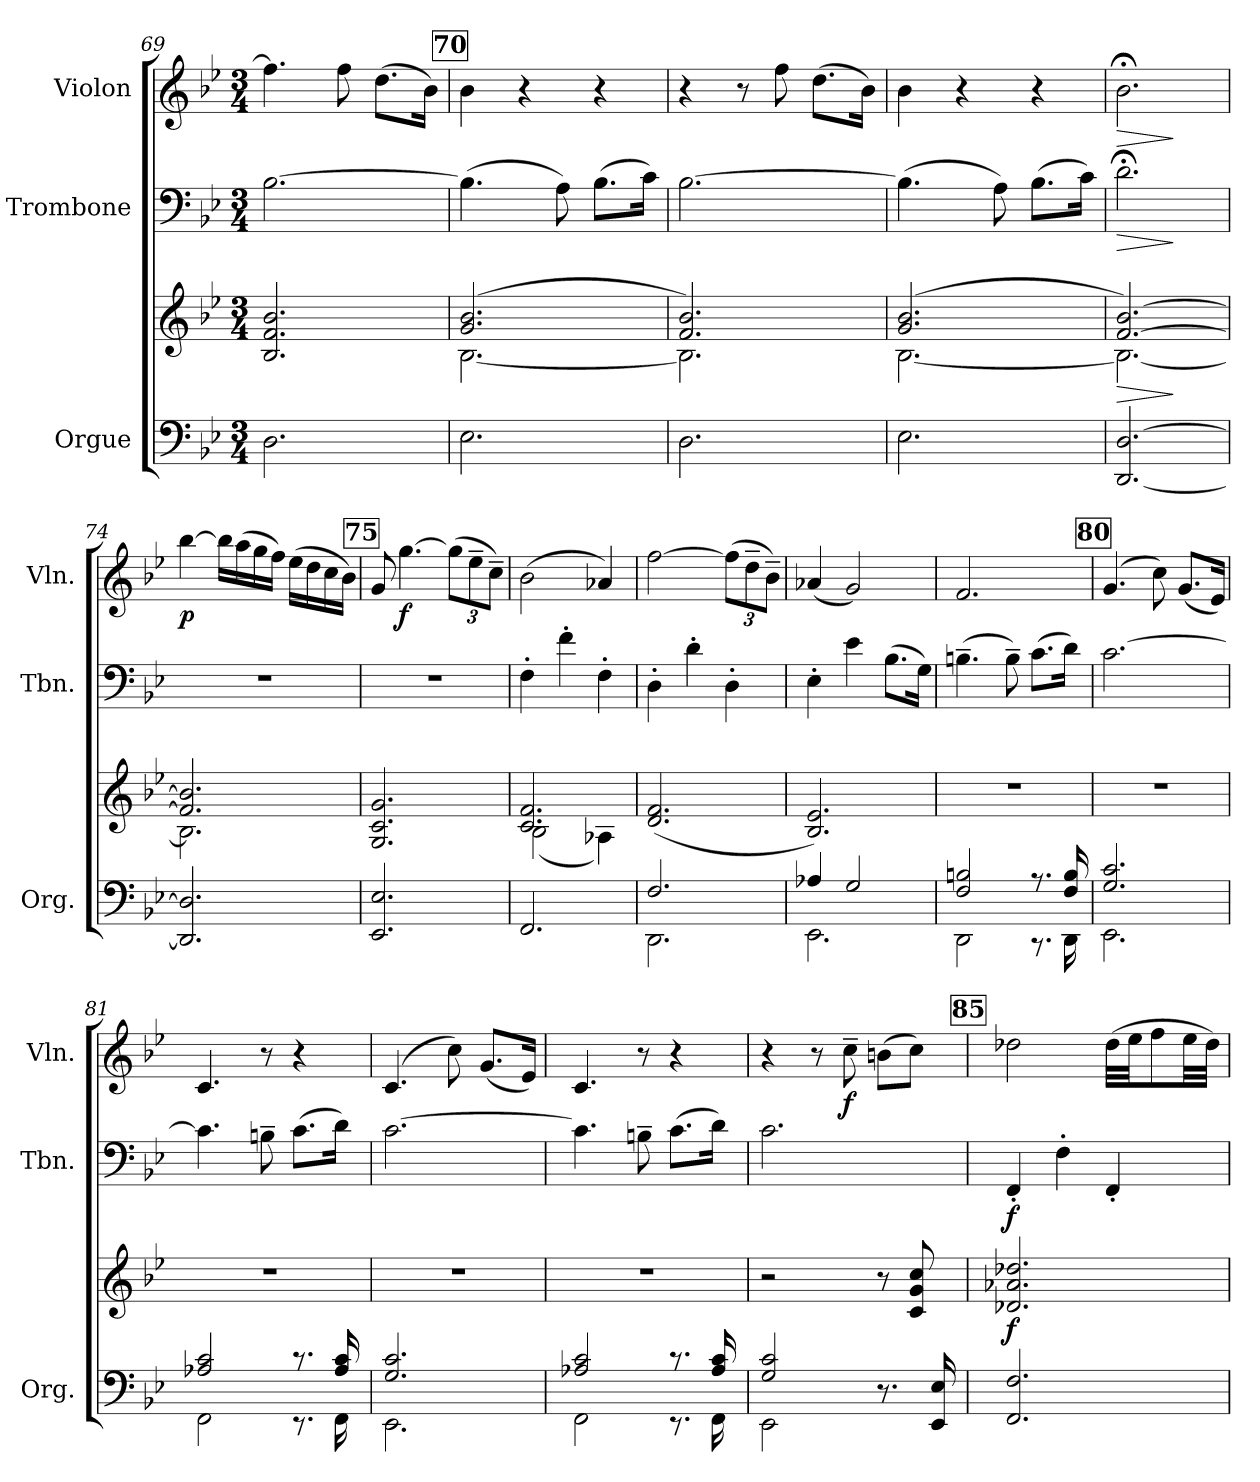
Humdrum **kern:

**kern	**kern	**dynam	**kern	**dynam	**kern	**dynam
*part3	*part3	*part3	*part2	*part2	*part1	*part1
*staff4	*staff3	*staff3/4	*staff2	*staff2	*staff1	*staff1
*I"Orgue	*	*	*I"Trombone	*	*I"Violon	*
*I'Org.	*	*	*I'Tbn.	*	*I'Vln.	*
*clefF4	*clefG2	*	*clefF4	*	*clefG2	*
*k[b-e-]	*k[b-e-]	*	*k[b-e-]	*	*k[b-e-]	*
*M3/4	*M3/4	*	*M3/4	*	*M3/4	*
=69	=69	=69	=69	=69	=69	=69
2.D\	2.B-/ 2.f/ 2.b-/	.	[2.B-\	.	4.ff\]	.
.	.	.	.	.	8ff\	.
.	.	.	.	.	(>8.dd\L	.
.	.	.	.	.	16b-\Jk)	.
!!LO:REH:place=s1:a:B:fs=14:t=70
=70	=70	=70	=70	=70	=70	=70
*	*^	*	*	*	*	*
2.E-\	(>2.g/ 2.b-/	[2.B-\	.	(>4.B-\]	.	4b-\	.
.	.	.	.	.	.	4r	.
.	.	.	.	8A\)	.	.	.
.	.	.	.	(>8.B-\L	.	4r	.
.	.	.	.	16c\Jk)	.	.	.
=71	=71	=71	=71	=71	=71	=71	=71
2.D\	2.f/ 2.b-/)	2.B-\]	.	[2.B-\	.	4r	.
.	.	.	.	.	.	8r	.
.	.	.	.	.	.	8ff\	.
.	.	.	.	.	.	(>8.dd\L	.
.	.	.	.	.	.	16b-\Jk)	.
=72	=72	=72	=72	=72	=72	=72	=72
2.E-\	(>2.g/ 2.b-/	[2.B-\	.	(>4.B-\]	.	4b-\	.
.	.	.	.	.	.	4r	.
.	.	.	.	8A\)	.	.	.
.	.	.	.	(>8.B-\L	.	4r	.
.	.	.	.	16c\Jk)	.	.	.
=73	=73	=73	=73	=73	=73	=73	=73
!	!	!	!LO:HP:b	!	!LO:HP:b	!	!LO:HP:b
[2.DD/ [2.D/	[2.f/ [2.b-/)	2.B-\_	>	2.d;<\	>	2.b-;<\	>
*	*v	*v	*	*	*	*	*
.	.	]	.	]	.	]
=74	=74	=74	=74	=74	=74	=74
*	*^	*	*	*	*	*
!	!	!	!	!	!	!	!LO:DY:b
2.DD/] 2.D/]	2.f/] 2.b-/]	2.B-\]	.	2.r	.	[4bb-\	p
.	.	.	.	.	.	16bb-\LL]	.
.	.	.	.	.	.	(>16aa\	.
.	.	.	.	.	.	16gg\	.
.	.	.	.	.	.	16ff\JJ)	.
.	.	.	.	.	.	(>16ee-\LL	.
.	.	.	.	.	.	16dd\	.
.	.	.	.	.	.	16cc\	.
.	.	.	.	.	.	16b-\JJ)	.
*	*v	*v	*	*	*	*	*
!!LO:REH:place=s1:a:B:fs=14:t=75
=75	=75	=75	=75	=75	=75	=75
2.EE-/ 2.E-/	2.G/ 2.c/ 2.g/	.	2.r	.	8g/	.
!	!	!	!	!	!	!LO:DY:b
.	.	.	.	.	[4.gg\	f
*	*	*	*	*	*Xbrackettup	*
.	.	.	.	.	(>12gg\L]	.
.	.	.	.	.	12ee-~\	.
.	.	.	.	.	12cc~\J)	.
!!LO:LB:g=z
=76	=76	=76	=76	=76	=76	=76
*	*^	*	*	*	*	*
2.FF/	2.c/ 2.f/	(<2B-\	.	4F'\	.	(>2b-\	.
.	.	.	.	4f'\	.	.	.
.	.	4A-X\)	.	4F'\	.	4a-X/)	.
*	*v	*v	*	*	*	*	*
=77	=77	=77	=77	=77	=77	=77
*^	*	*	*	*	*	*
2.F/	2.DD\	(<2.d/ 2.f/	.	4D'\	.	[2ff\	.
.	.	.	.	4d'\	.	.	.
.	.	.	.	4D'\	.	(>12ff\L]	.
.	.	.	.	.	.	12dd~\	.
.	.	.	.	.	.	12b-~\J)	.
=78	=78	=78	=78	=78	=78	=78	=78
4A-X/	2.EE-\	2.B-/ 2.e-/)	.	4E-'\	.	(<4a-X/	.
2G/	.	.	.	4e-\	.	2g/)	.
.	.	.	.	(>8.B-\L	.	.	.
.	.	.	.	16G\Jk)	.	.	.
=79	=79	=79	=79	=79	=79	=79	=79
2F/ 2Bn/	2DD\	2.r	.	(>4.Bn~\	.	2.f/	.
.	.	.	.	8B~\)	.	.	.
8.r	8.r	.	.	(>8.c\L	.	.	.
16F/ 16B/	16DD\	.	.	16d\Jk)	.	.	.
!!LO:REH:place=s1:a:B:fs=14:t=80
=80	=80	=80	=80	=80	=80	=80	=80
2.G/ 2.c/	2.EE-\	2.r	.	[2.c\	.	(>4.g/	.
.	.	.	.	.	.	8cc\)	.
.	.	.	.	.	.	(<8.g/L	.
.	.	.	.	.	.	16e-/Jk)	.
=81	=81	=81	=81	=81	=81	=81	=81
2A-X/ 2c/	2FF\	2.r	.	4.c\]	.	4.c/	.
.	.	.	.	8Bn~\	.	8r	.
8.r	8.r	.	.	(>8.c\L	.	4r	.
16A-/ 16c/	16FF\	.	.	16d\Jk)	.	.	.
=82	=82	=82	=82	=82	=82	=82	=82
2.G/ 2.c/	2.EE-\	2.r	.	[2.c\	.	(>4.c/	.
.	.	.	.	.	.	8cc\)	.
.	.	.	.	.	.	(<8.g/L	.
.	.	.	.	.	.	16e-/Jk)	.
=83	=83	=83	=83	=83	=83	=83	=83
2A-X/ 2c/	2FF\	2.r	.	4.c\]	.	4.c/	.
.	.	.	.	8Bn~\	.	8r	.
8.r	8.r	.	.	(>8.c\L	.	4r	.
16A-/ 16c/	16FF\	.	.	16d\Jk)	.	.	.
=84	=84	=84	=84	=84	=84	=84	=84
2G/ 2c/	2EE-\	2r	.	2.c\	.	4r	.
.	.	.	.	.	.	8r	.
!	!	!	!	!	!	!	!LO:DY:b
.	.	.	.	.	.	8cc~\	f
8.r	4ryy	8r	.	.	.	(>8bn\L	.
.	.	8c/ 8g/ 8cc/	.	.	.	8cc\J)	.
16EE-/ 16E-/	.	.	.	.	.	.	.
*v	*v	*	*	*	*	*	*
!!LO:REH:place=s1:a:B:fs=14:t=85
=85	=85	=85	=85	=85	=85	=85
!	!	!LO:DY:b	!	!LO:DY:b	!	!
2.FF/ 2.F/	2.d-X/ 2.a-X/ 2.dd-X/	f	4FF'/	f	2dd-X\	.
.	.	.	4F'\	.	.	.
.	.	.	4FF'/	.	(>32dd-\LLL	.
.	.	.	.	.	32ee-\JJ	.
.	.	.	.	.	8ff\	.
.	.	.	.	.	32ee-\LL	.
.	.	.	.	.	32dd-\JJJ)	.
=	=	=	=	=	=	=
*-	*-	*-	*-	*-	*-	*-
